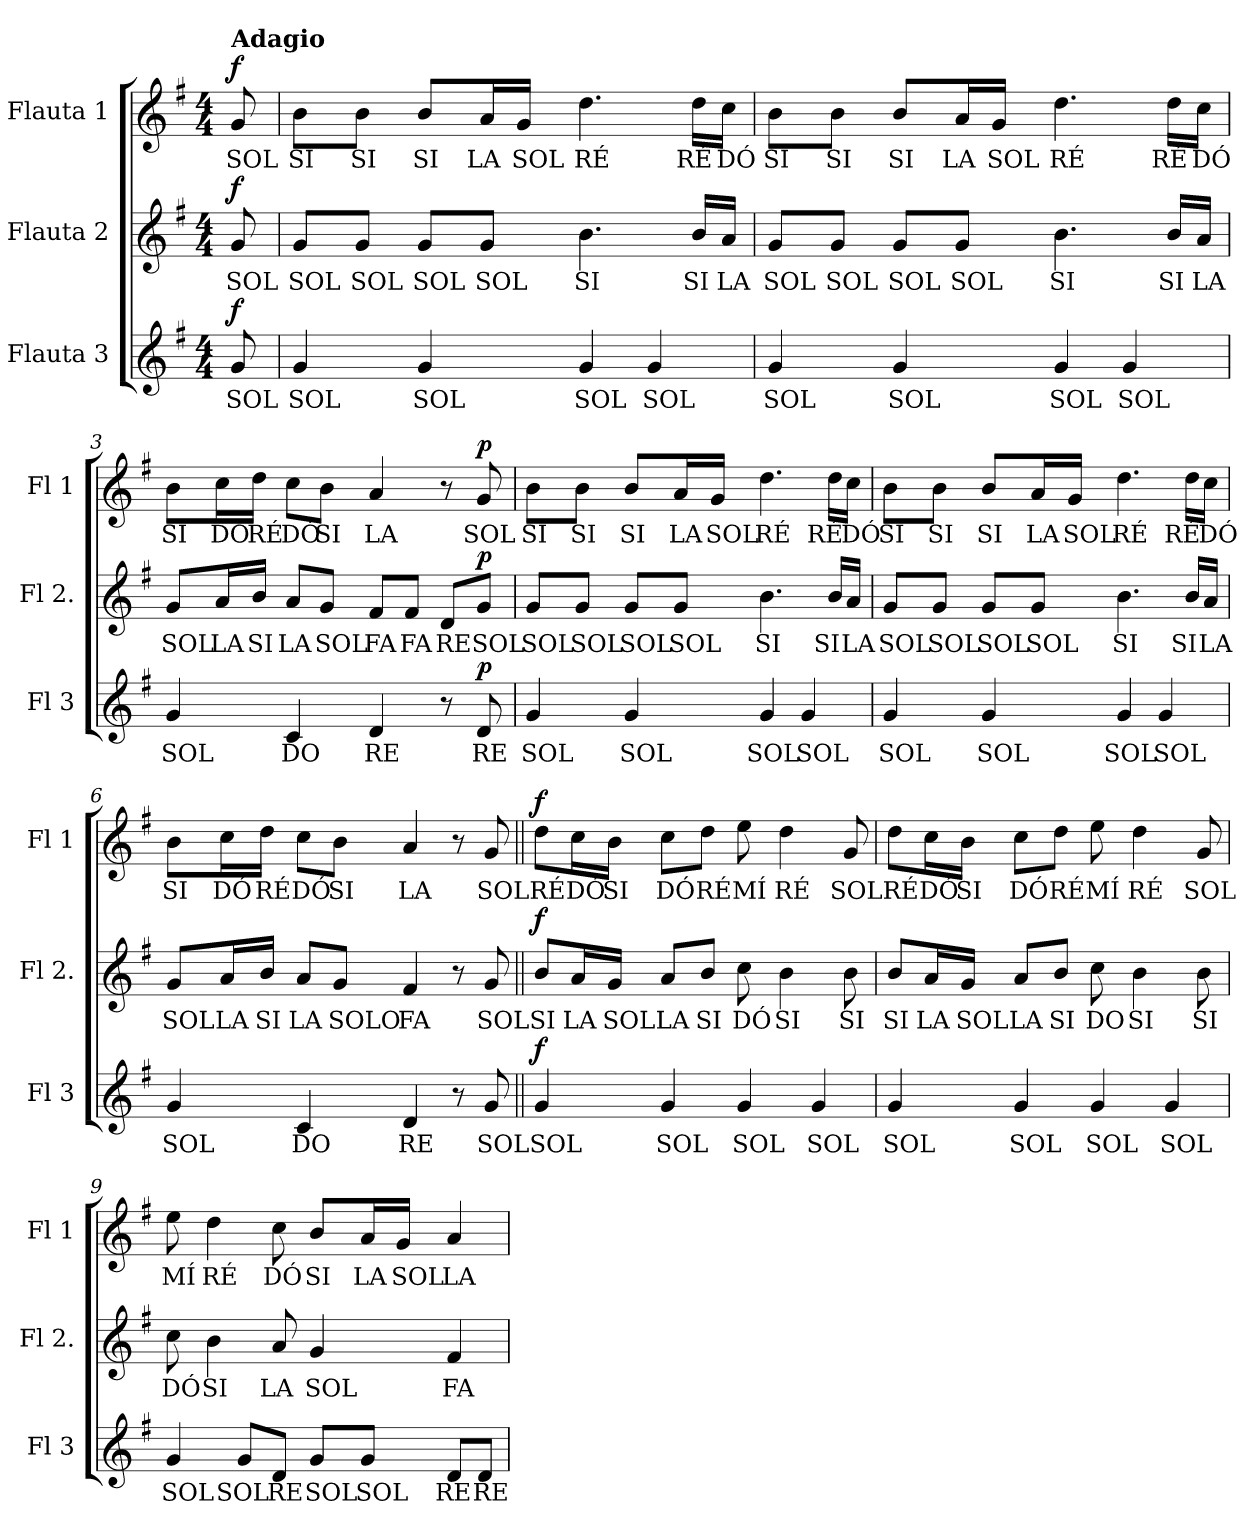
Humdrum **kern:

**kern	**text	**dynam	**kern	**text	**dynam	**kern	**text	**dynam
*part3	*part3	*part3	*part2	*part2	*part2	*part1	*part1	*part1
*staff3	*staff3	*staff3	*staff2	*staff2	*staff2	*staff1	*staff1	*staff1
*I"Flauta 3	*	*	*I"Flauta 2	*	*	*I"Flauta 1	*	*
*I'Fl 3	*	*	*I'Fl 2.	*	*	*I'Fl 1	*	*
*clefG2	*	*	*clefG2	*	*	*clefG2	*	*
*k[f#]	*	*	*k[f#]	*	*	*k[f#]	*	*
*M4/4	*	*	*M4/4	*	*	*M4/4	*	*
=	=	=	=	=	=	=	=	=
!	!	!	!	!	!	!LO:TX:a:B:t=Adagio	!	!
!	!LO:LY:b	!LO:DY:b	!	!LO:LY:b	!LO:DY:b	!	!LO:LY:b	!LO:DY:b
8g/	SOL	f	8g/	SOL	f	8g/	SOL	f
=1	=1	=1	=1	=1	=1	=1	=1	=1
!	!LO:LY:b	!	!	!LO:LY:b	!	!	!LO:LY:b	!
4g/	SOL	.	8g/L	SOL	.	8b\L	SI	.
!	!	!	!	!LO:LY:b	!	!	!LO:LY:b	!
.	.	.	8g/J	SOL	.	8b\J	SI	.
!	!LO:LY:b	!	!	!LO:LY:b	!	!	!LO:LY:b	!
4g/	SOL	.	8g/L	SOL	.	8b/L	SI	.
!	!	!	!	!LO:LY:b	!	!	!LO:LY:b	!
.	.	.	8g/J	SOL	.	16a/L	LA	.
!	!	!	!	!	!	!	!LO:LY:b	!
.	.	.	.	.	.	16g/JJ	SOL	.
!	!LO:LY:b	!	!	!LO:LY:b	!	!	!LO:LY:b	!
4g/	SOL	.	4.b\	SI	.	4.dd\	RÉ	.
!	!LO:LY:b	!	!	!	!	!	!	!
4g/	SOL	.	.	.	.	.	.	.
!	!	!	!	!LO:LY:b	!	!	!LO:LY:b	!
.	.	.	16b/LL	SI	.	16dd\LL	RÉ	.
!	!	!	!	!LO:LY:b	!	!	!LO:LY:b	!
.	.	.	16a/JJ	LA	.	16cc\JJ	DÓ	.
=2	=2	=2	=2	=2	=2	=2	=2	=2
!	!LO:LY:b	!	!	!LO:LY:b	!	!	!LO:LY:b	!
4g/	SOL	.	8g/L	SOL	.	8b\L	SI	.
!	!	!	!	!LO:LY:b	!	!	!LO:LY:b	!
.	.	.	8g/J	SOL	.	8b\J	SI	.
!	!LO:LY:b	!	!	!LO:LY:b	!	!	!LO:LY:b	!
4g/	SOL	.	8g/L	SOL	.	8b/L	SI	.
!	!	!	!	!LO:LY:b	!	!	!LO:LY:b	!
.	.	.	8g/J	SOL	.	16a/L	LA	.
!	!	!	!	!	!	!	!LO:LY:b	!
.	.	.	.	.	.	16g/JJ	SOL	.
!	!LO:LY:b	!	!	!LO:LY:b	!	!	!LO:LY:b	!
4g/	SOL	.	4.b\	SI	.	4.dd\	RÉ	.
!	!LO:LY:b	!	!	!	!	!	!	!
4g/	SOL	.	.	.	.	.	.	.
!	!	!	!	!LO:LY:b	!	!	!LO:LY:b	!
.	.	.	16b/LL	SI	.	16dd\LL	RÉ	.
!	!	!	!	!LO:LY:b	!	!	!LO:LY:b	!
.	.	.	16a/JJ	LA	.	16cc\JJ	DÓ	.
=3	=3	=3	=3	=3	=3	=3	=3	=3
!	!LO:LY:b	!	!	!LO:LY:b	!	!	!LO:LY:b	!
4g/	SOL	.	8g/L	SOL	.	8b\L	SI	.
!	!	!	!	!LO:LY:b	!	!	!LO:LY:b	!
.	.	.	16a/L	LA	.	16cc\L	DÓ	.
!	!	!	!	!LO:LY:b	!	!	!LO:LY:b	!
.	.	.	16b/JJ	SI	.	16dd\JJ	RÉ	.
!	!LO:LY:b	!	!	!LO:LY:b	!	!	!LO:LY:b	!
4c/	DO	.	8a/L	LA	.	8cc\L	DÓ	.
!	!	!	!	!LO:LY:b	!	!	!LO:LY:b	!
.	.	.	8g/J	SOL	.	8b\J	SI	.
!	!LO:LY:b	!	!	!LO:LY:b	!	!	!LO:LY:b	!
4d/	RE	.	8f#/L	FA	.	4a/	LA	.
!	!	!	!	!LO:LY:b	!	!	!	!
.	.	.	8f#/J	FA	.	.	.	.
!	!	!	!	!LO:LY:b	!	!	!	!
8r	.	.	8d/L	RE	.	8r	.	.
!	!LO:LY:b	!LO:DY:b	!	!LO:LY:b	!LO:DY:b	!	!LO:LY:b	!LO:DY:b
8d/	RE	p	8g/J	SOL	p	8g/	SOL	p
!!LO:LB:g=z
=4	=4	=4	=4	=4	=4	=4	=4	=4
!	!LO:LY:b	!	!	!LO:LY:b	!	!	!LO:LY:b	!
4g/	SOL	.	8g/L	SOL	.	8b\L	SI	.
!	!	!	!	!LO:LY:b	!	!	!LO:LY:b	!
.	.	.	8g/J	SOL	.	8b\J	SI	.
!	!LO:LY:b	!	!	!LO:LY:b	!	!	!LO:LY:b	!
4g/	SOL	.	8g/L	SOL	.	8b/L	SI	.
!	!	!	!	!LO:LY:b	!	!	!LO:LY:b	!
.	.	.	8g/J	SOL	.	16a/L	LA	.
!	!	!	!	!	!	!	!LO:LY:b	!
.	.	.	.	.	.	16g/JJ	SOL	.
!	!LO:LY:b	!	!	!LO:LY:b	!	!	!LO:LY:b	!
4g/	SOL	.	4.b\	SI	.	4.dd\	RÉ	.
!	!LO:LY:b	!	!	!	!	!	!	!
4g/	SOL	.	.	.	.	.	.	.
!	!	!	!	!LO:LY:b	!	!	!LO:LY:b	!
.	.	.	16b/LL	SI	.	16dd\LL	RÉ	.
!	!	!	!	!LO:LY:b	!	!	!LO:LY:b	!
.	.	.	16a/JJ	LA	.	16cc\JJ	DÓ	.
=5	=5	=5	=5	=5	=5	=5	=5	=5
!	!LO:LY:b	!	!	!LO:LY:b	!	!	!LO:LY:b	!
4g/	SOL	.	8g/L	SOL	.	8b\L	SI	.
!	!	!	!	!LO:LY:b	!	!	!LO:LY:b	!
.	.	.	8g/J	SOL	.	8b\J	SI	.
!	!LO:LY:b	!	!	!LO:LY:b	!	!	!LO:LY:b	!
4g/	SOL	.	8g/L	SOL	.	8b/L	SI	.
!	!	!	!	!LO:LY:b	!	!	!LO:LY:b	!
.	.	.	8g/J	SOL	.	16a/L	LA	.
!	!	!	!	!	!	!	!LO:LY:b	!
.	.	.	.	.	.	16g/JJ	SOL	.
!	!LO:LY:b	!	!	!LO:LY:b	!	!	!LO:LY:b	!
4g/	SOL	.	4.b\	SI	.	4.dd\	RÉ	.
!	!LO:LY:b	!	!	!	!	!	!	!
4g/	SOL	.	.	.	.	.	.	.
!	!	!	!	!LO:LY:b	!	!	!LO:LY:b	!
.	.	.	16b/LL	SI	.	16dd\LL	RÉ	.
!	!	!	!	!LO:LY:b	!	!	!LO:LY:b	!
.	.	.	16a/JJ	LA	.	16cc\JJ	DÓ	.
=6	=6	=6	=6	=6	=6	=6	=6	=6
!	!LO:LY:b	!	!	!LO:LY:b	!	!	!LO:LY:b	!
4g/	SOL	.	8g/L	SOL	.	8b\L	SI	.
!	!	!	!	!LO:LY:b	!	!	!LO:LY:b	!
.	.	.	16a/L	LA	.	16cc\L	DÓ	.
!	!	!	!	!LO:LY:b	!	!	!LO:LY:b	!
.	.	.	16b/JJ	SI	.	16dd\JJ	RÉ	.
!	!LO:LY:b	!	!	!LO:LY:b	!	!	!LO:LY:b	!
4c/	DO	.	8a/L	LA	.	8cc\L	DÓ	.
!	!	!	!	!LO:LY:b	!	!	!LO:LY:b	!
.	.	.	8g/J	SOLO	.	8b\J	SI	.
!	!LO:LY:b	!	!	!LO:LY:b	!	!	!LO:LY:b	!
4d/	RE	.	4f#/	FA	.	4a/	LA	.
8r	.	.	8r	.	.	8r	.	.
!	!LO:LY:b	!	!	!LO:LY:b	!	!	!LO:LY:b	!
8g/	SOL	.	8g/	SOL	.	8g/	SOL	.
!!LO:PB:g=z
=7||	=7||	=7||	=7||	=7||	=7||	=7||	=7||	=7||
!	!LO:LY:b	!LO:DY:b	!	!LO:LY:b	!LO:DY:b	!	!LO:LY:b	!LO:DY:b
4g/	SOL	f	8b/L	SI	f	8dd\L	RÉ	f
!	!	!	!	!LO:LY:b	!	!	!LO:LY:b	!
.	.	.	16a/L	LA	.	16cc\L	DÓ	.
!	!	!	!	!LO:LY:b	!	!	!LO:LY:b	!
.	.	.	16g/JJ	SOL	.	16b\JJ	SI	.
!	!LO:LY:b	!	!	!LO:LY:b	!	!	!LO:LY:b	!
4g/	SOL	.	8a/L	LA	.	8cc\L	DÓ	.
!	!	!	!	!LO:LY:b	!	!	!LO:LY:b	!
.	.	.	8b/J	SI	.	8dd\J	RÉ	.
!	!LO:LY:b	!	!	!LO:LY:b	!	!	!LO:LY:b	!
4g/	SOL	.	8cc\	DÓ	.	8ee\	MÍ	.
!	!	!	!	!LO:LY:b	!	!	!LO:LY:b	!
.	.	.	4b\	SI	.	4dd\	RÉ	.
!	!LO:LY:b	!	!	!	!	!	!	!
4g/	SOL	.	.	.	.	.	.	.
!	!	!	!	!LO:LY:b	!	!	!LO:LY:b	!
.	.	.	8b\	SI	.	8g/	SOL	.
=8	=8	=8	=8	=8	=8	=8	=8	=8
!	!LO:LY:b	!	!	!LO:LY:b	!	!	!LO:LY:b	!
4g/	SOL	.	8b/L	SI	.	8dd\L	RÉ	.
!	!	!	!	!LO:LY:b	!	!	!LO:LY:b	!
.	.	.	16a/L	LA	.	16cc\L	DÓ	.
!	!	!	!	!LO:LY:b	!	!	!LO:LY:b	!
.	.	.	16g/JJ	SOL	.	16b\JJ	SI	.
!	!LO:LY:b	!	!	!LO:LY:b	!	!	!LO:LY:b	!
4g/	SOL	.	8a/L	LA	.	8cc\L	DÓ	.
!	!	!	!	!LO:LY:b	!	!	!LO:LY:b	!
.	.	.	8b/J	SI	.	8dd\J	RÉ	.
!	!LO:LY:b	!	!	!LO:LY:b	!	!	!LO:LY:b	!
4g/	SOL	.	8cc\	DO	.	8ee\	MÍ	.
!	!	!	!	!LO:LY:b	!	!	!LO:LY:b	!
.	.	.	4b\	SI	.	4dd\	RÉ	.
!	!LO:LY:b	!	!	!	!	!	!	!
4g/	SOL	.	.	.	.	.	.	.
!	!	!	!	!LO:LY:b	!	!	!LO:LY:b	!
.	.	.	8b\	SI	.	8g/	SOL	.
=9	=9	=9	=9	=9	=9	=9	=9	=9
!	!LO:LY:b	!	!	!LO:LY:b	!	!	!LO:LY:b	!
4g/	SOL	.	8cc\	DÓ	.	8ee\	MÍ	.
!	!	!	!	!LO:LY:b	!	!	!LO:LY:b	!
.	.	.	4b\	SI	.	4dd\	RÉ	.
!	!LO:LY:b	!	!	!	!	!	!	!
8g/L	SOL	.	.	.	.	.	.	.
!	!LO:LY:b	!	!	!LO:LY:b	!	!	!LO:LY:b	!
8d/J	RE	.	8a/	LA	.	8cc\	DÓ	.
!	!LO:LY:b	!	!	!LO:LY:b	!	!	!LO:LY:b	!
8g/L	SOL	.	4g/	SOL	.	8b/L	SI	.
!	!LO:LY:b	!	!	!	!	!	!LO:LY:b	!
8g/J	SOL	.	.	.	.	16a/L	LA	.
!	!	!	!	!	!	!	!LO:LY:b	!
.	.	.	.	.	.	16g/JJ	SOL	.
!	!LO:LY:b	!	!	!LO:LY:b	!	!	!LO:LY:b	!
8d/L	RE	.	4f#/	FA	.	4a/	LA	.
!	!LO:LY:b	!	!	!	!	!	!	!
8d/J	RE	.	.	.	.	.	.	.
=	=	=	=	=	=	=	=	=
*-	*-	*-	*-	*-	*-	*-	*-	*-
